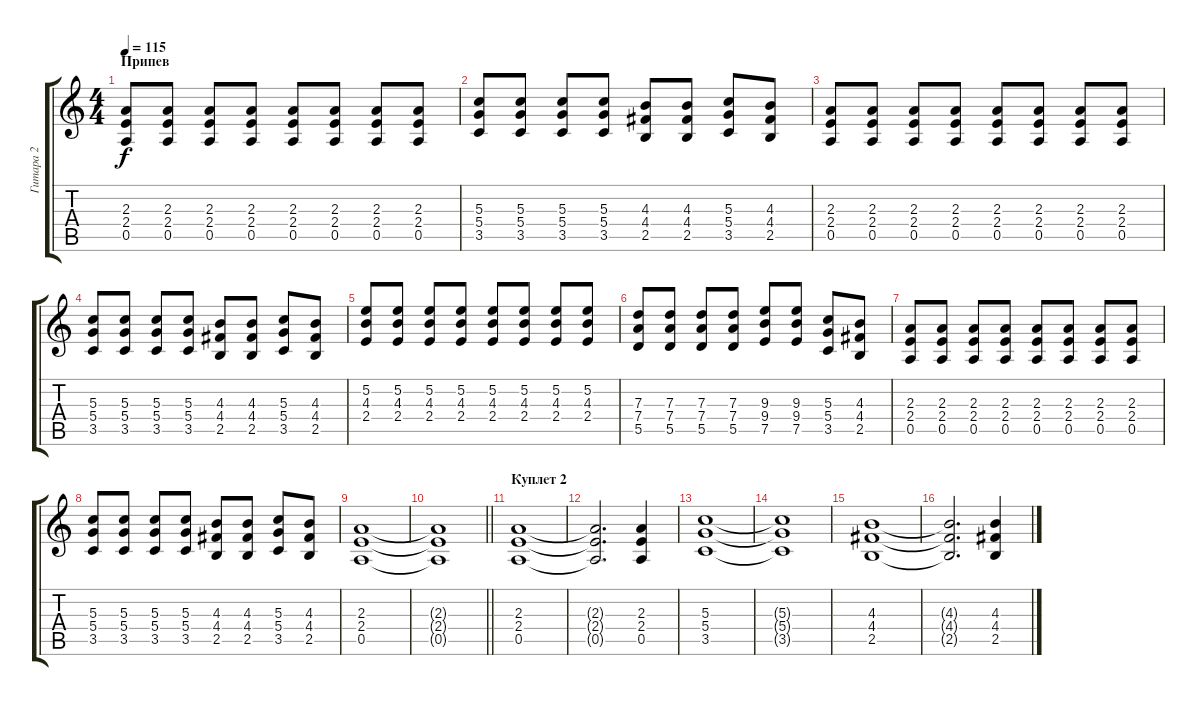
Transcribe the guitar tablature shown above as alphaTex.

\track ("Гитара 2" "Гитара 2") {instrument distortionguitar}
\staff {score tabs}
\tuning (E4 B3 G3 D3 A2 E2) {hide}
\ts (4 4)
\section ("" "Припев")
\tempo 115
\clef g2
\ks c
(2.3 2.4 0.5).8{dy f} (2.3 2.4 0.5).8 (2.3 2.4 0.5).8 (2.3 2.4 0.5).8 (2.3 2.4 0.5).8 (2.3 2.4 0.5).8 (2.3 2.4 0.5).8 (2.3 2.4 0.5).8 |
(5.3 5.4 3.5).8 (5.3 5.4 3.5).8 (5.3 5.4 3.5).8 (5.3 5.4 3.5).8 (4.3 4.4 2.5).8 (4.3 4.4 2.5).8 (5.3 5.4 3.5).8 (4.3 4.4 2.5).8 |
(2.3 2.4 0.5).8 (2.3 2.4 0.5).8 (2.3 2.4 0.5).8 (2.3 2.4 0.5).8 (2.3 2.4 0.5).8 (2.3 2.4 0.5).8 (2.3 2.4 0.5).8 (2.3 2.4 0.5).8 |
(5.3 5.4 3.5).8 (5.3 5.4 3.5).8 (5.3 5.4 3.5).8 (5.3 5.4 3.5).8 (4.3 4.4 2.5).8 (4.3 4.4 2.5).8 (5.3 5.4 3.5).8 (4.3 4.4 2.5).8 |
(5.2 4.3 2.4).8 (5.2 4.3 2.4).8 (5.2 4.3 2.4).8 (5.2 4.3 2.4).8 (5.2 4.3 2.4).8 (5.2 4.3 2.4).8 (5.2 4.3 2.4).8 (5.2 4.3 2.4).8 |
(7.3 7.4 5.5).8 (7.3 7.4 5.5).8 (7.3 7.4 5.5).8 (7.3 7.4 5.5).8 (9.3 9.4 7.5).8 (9.3 9.4 7.5).8 (5.3 5.4 3.5).8 (4.3 4.4 2.5).8 |
(2.3 2.4 0.5).8 (2.3 2.4 0.5).8 (2.3 2.4 0.5).8 (2.3 2.4 0.5).8 (2.3 2.4 0.5).8 (2.3 2.4 0.5).8 (2.3 2.4 0.5).8 (2.3 2.4 0.5).8 |
(5.3 5.4 3.5).8 (5.3 5.4 3.5).8 (5.3 5.4 3.5).8 (5.3 5.4 3.5).8 (4.3 4.4 2.5).8 (4.3 4.4 2.5).8 (5.3 5.4 3.5).8 (4.3 4.4 2.5).8 |
(2.3 2.4 0.5).1 |
\barLineRight lightlight
(2.3{t} 2.4{t} 0.5{t}).1 |
\section ("" "Куплет 2")
(2.3 2.4 0.5).1 |
(2.3{t} 2.4{t} 0.5{t}).2{d} (2.3 2.4 0.5).4 |
(5.3 5.4 3.5).1 |
(5.3{t} 5.4{t} 3.5{t}).1 |
(4.3 4.4 2.5).1 |
(4.3{t} 4.4{t} 2.5{t}).2{d} (4.3 4.4 2.5).4
